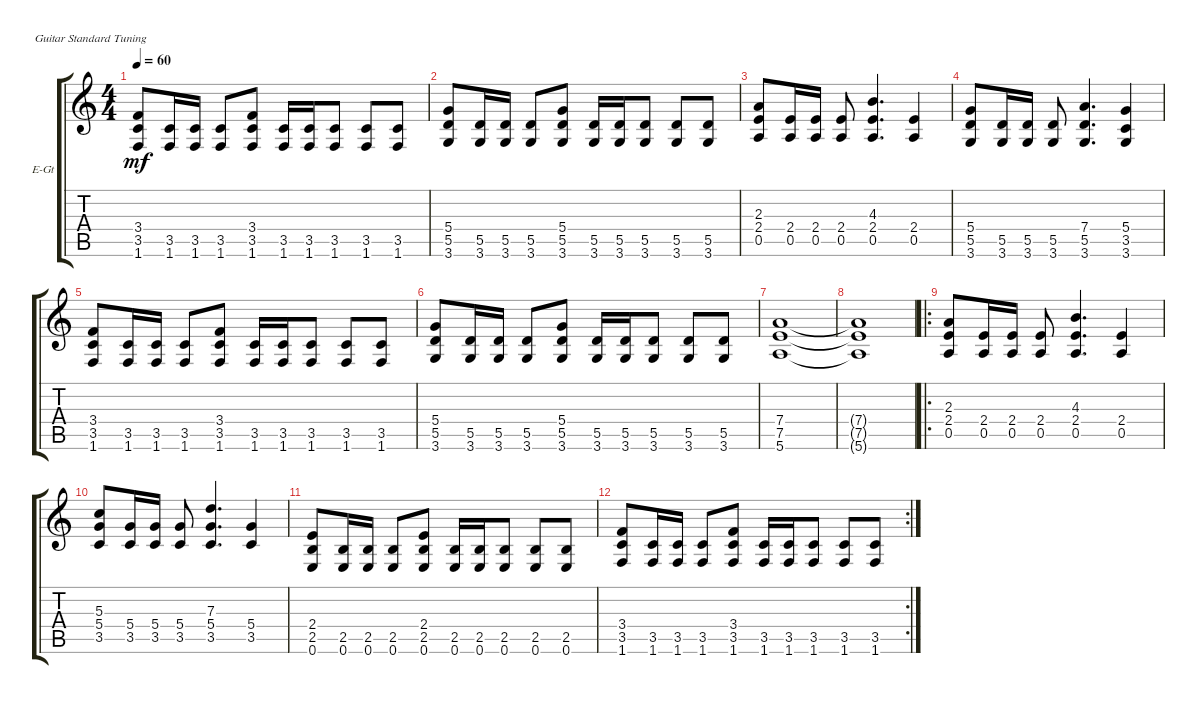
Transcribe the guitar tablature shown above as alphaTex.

\defaultSystemsLayout 4
\bracketExtendMode groupsimilarinstruments
\firstSystemTrackNameOrientation horizontal
\otherSystemsTrackNameOrientation horizontal
\track ("Leha" "E-Gt") {instrument distortionguitar}
\staff {score tabs}
\tuning (E4 B3 G3 D3 A2 E2)
\ts (4 4)
\tempo 60
\clef g2
\ks c
(1.6 3.5 3.4).8{dy mf} (1.6 3.5).16 (1.6 3.5).16 (1.6 3.5).8 (1.6 3.5 3.4).8 (1.6 3.5).16 (1.6 3.5).16 (1.6 3.5).8 (1.6 3.5).8 (1.6 3.5).8 |
(3.6 5.5 5.4).8 (3.6 5.5).16 (3.6 5.5).16 (3.6 5.5).8 (3.6 5.5 5.4).8 (3.6 5.5).16 (3.6 5.5).16 (3.6 5.5).8 (3.6 5.5).8 (3.6 5.5).8 |
(0.5 2.4 2.3).8 (0.5 2.4).16 (0.5 2.4).16 (0.5 2.4).8 (0.5 2.4 4.3).4{d} (0.5 2.4).4 |
(5.5 5.4 3.6).8 (5.5 3.6).16 (5.5 3.6).16 (5.5 3.6).8 (5.5 7.4 3.6).4{d} (3.5 3.6 5.4).4 |
(1.6 3.5 3.4).8 (1.6 3.5).16 (1.6 3.5).16 (1.6 3.5).8 (1.6 3.5 3.4).8 (1.6 3.5).16 (1.6 3.5).16 (1.6 3.5).8 (1.6 3.5).8 (1.6 3.5).8 |
(3.6 5.5 5.4).8 (3.6 5.5).16 (3.6 5.5).16 (3.6 5.5).8 (3.6 5.5 5.4).8 (3.6 5.5).16 (3.6 5.5).16 (3.6 5.5).8 (3.6 5.5).8 (3.6 5.5).8 |
(5.6 7.5 7.4).1 |
(5.6{t} 7.5{t} 7.4{t}).1 |
\ro
(0.5 2.4 2.3).8 (0.5 2.4).16 (0.5 2.4).16 (0.5 2.4).8 (0.5 2.4 4.3).4{d} (0.5 2.4).4 |
(3.5 5.4 5.3).8 (3.5 5.4).16 (3.5 5.4).16 (3.5 5.4).8 (3.5 5.4 7.3).4{d} (3.5 5.4).4 |
(0.6 2.5 2.4).8 (0.6 2.5).16 (0.6 2.5).16 (0.6 2.5).8 (0.6 2.5 2.4).8 (0.6 2.5).16 (0.6 2.5).16 (0.6 2.5).8 (0.6 2.5).8 (0.6 2.5).8 |
\rc 2
(1.6 3.5 3.4).8 (1.6 3.5).16 (1.6 3.5).16 (1.6 3.5).8 (1.6 3.5 3.4).8 (1.6 3.5).16 (1.6 3.5).16 (1.6 3.5).8 (1.6 3.5).8 (1.6 3.5).8
